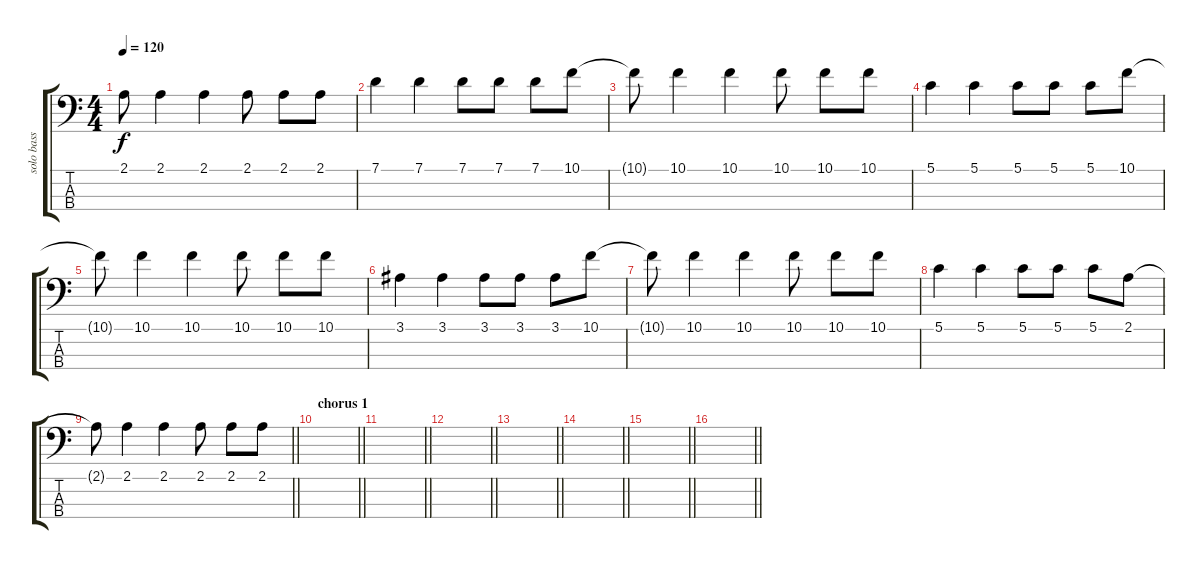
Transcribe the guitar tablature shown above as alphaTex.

\track ("solo bass" "solo bass") {instrument electricguitarjazz}
\staff {score tabs}
\tuning (G2 D2 A1 E1) {hide}
\ts (4 4)
\tempo 120
\clef f4
\ks c
2.1{t}.8{dy f} 2.1.4 2.1.4 2.1.8 2.1.8 2.1.8 |
7.1.4 7.1.4 7.1.8 7.1.8 7.1.8 10.1.8 |
10.1{t}.8 10.1.4 10.1.4 10.1.8 10.1.8 10.1.8 |
5.1.4 5.1.4 5.1.8 5.1.8 5.1.8 10.1.8 |
10.1{t}.8 10.1.4 10.1.4 10.1.8 10.1.8 10.1.8 |
3.1.4 3.1.4 3.1.8 3.1.8 3.1.8 10.1.8 |
10.1{t}.8 10.1.4 10.1.4 10.1.8 10.1.8 10.1.8 |
5.1.4 5.1.4 5.1.8 5.1.8 5.1.8 2.1.8 |
\barLineRight lightlight
2.1{t}.8 2.1.4 2.1.4 2.1.8 2.1.8 2.1.8 |
\section ("" "chorus 1")
\barLineRight lightlight
|
\barLineRight lightlight
|
\barLineRight lightlight
|
\barLineRight lightlight
|
\barLineRight lightlight
|
\barLineRight lightlight
|
\barLineRight lightlight
